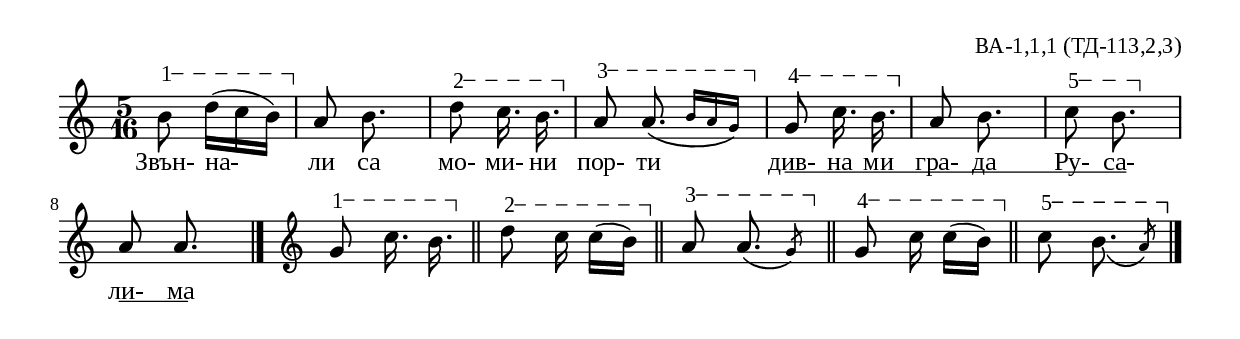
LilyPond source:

%{
ba_001_1_01
td_113_2_3
%}

\include "td-preamble.ly"

\score {
\relative c'' {
%\tempo 8 = 152
\time 5/16
\phrasingSlurDown
\varA
b8\startTextSpan d16[( c b\stopTextSpan]) | 
a8 b8.\noBeam | 
\varB
d8\startTextSpan c16.\noBeam b\stopTextSpan | 
\varC
a8\startTextSpan \afterGrace a8.\noBeam\( { b16[ a g\stopTextSpan]\) } |
\varD
g8\startTextSpan c16.\noBeam b\stopTextSpan | 
a8 b8.\noBeam | 
\varE
c8\startTextSpan b8.\stopTextSpan\noBeam | 
a8 a8.\noBeam
 \bar "|." 
\endmmm
\varA
g8\startTextSpan c16.\noBeam b\stopTextSpan \bar "||"
\varB
d8\startTextSpan c16\noBeam c[( b\stopTextSpan)] \bar "||"
\varC
a8\startTextSpan \afterGrace a8.\noBeam\( { \stdB g8\stopTextSpan\) \stdE } \bar "||"
\varD
g8\startTextSpan c16\noBeam c[( b\stopTextSpan]) \bar "||"
\varE
c8\startTextSpan \afterGrace b8.\( { \stdB a8\stopTextSpan\) \stdE }
  \bar "|." 
}
\addlyrics { Звън- на- ли са мо- ми- ни пор- ти 
див- \startTextSpan на ми гра- да Ру- са- \stopTextSpan 
ли- \startTextSpan ма \stopTextSpan }
%
\layout {
  indent = #0
  line-width = 190\mm
  ragged-right=##f
  \context {
      \Lyrics
      \consists "Text_spanner_engraver"
      \override TextSpanner #'direction = #DOWN
      \override TextSpanner #'style = #'line    
      \override TextSpanner #'outside-staff-priority = ##f
      \override TextSpanner #'padding = #0.2 % sets the distance of the line from the lyrics
      \override TextSpanner #'bound-details =
      #`((left . ((Y . 0)
                  (padding . 0)
                  (attach-dir . ,LEFT)))
         (left-broken . ((end-on-note . #t)))
         (right . ((Y . 0)
                   (padding . 0)
                   (attach-dir . ,RIGHT))))
    }
}
%
\midi { 
	\context {
		\Score tempoWholesPerMinute = #(ly:make-moment 152 8)
		}
	}
}
%
\header{
  opus = "ВА-1,1,1 (ТД-113,2,3)"
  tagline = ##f
}


